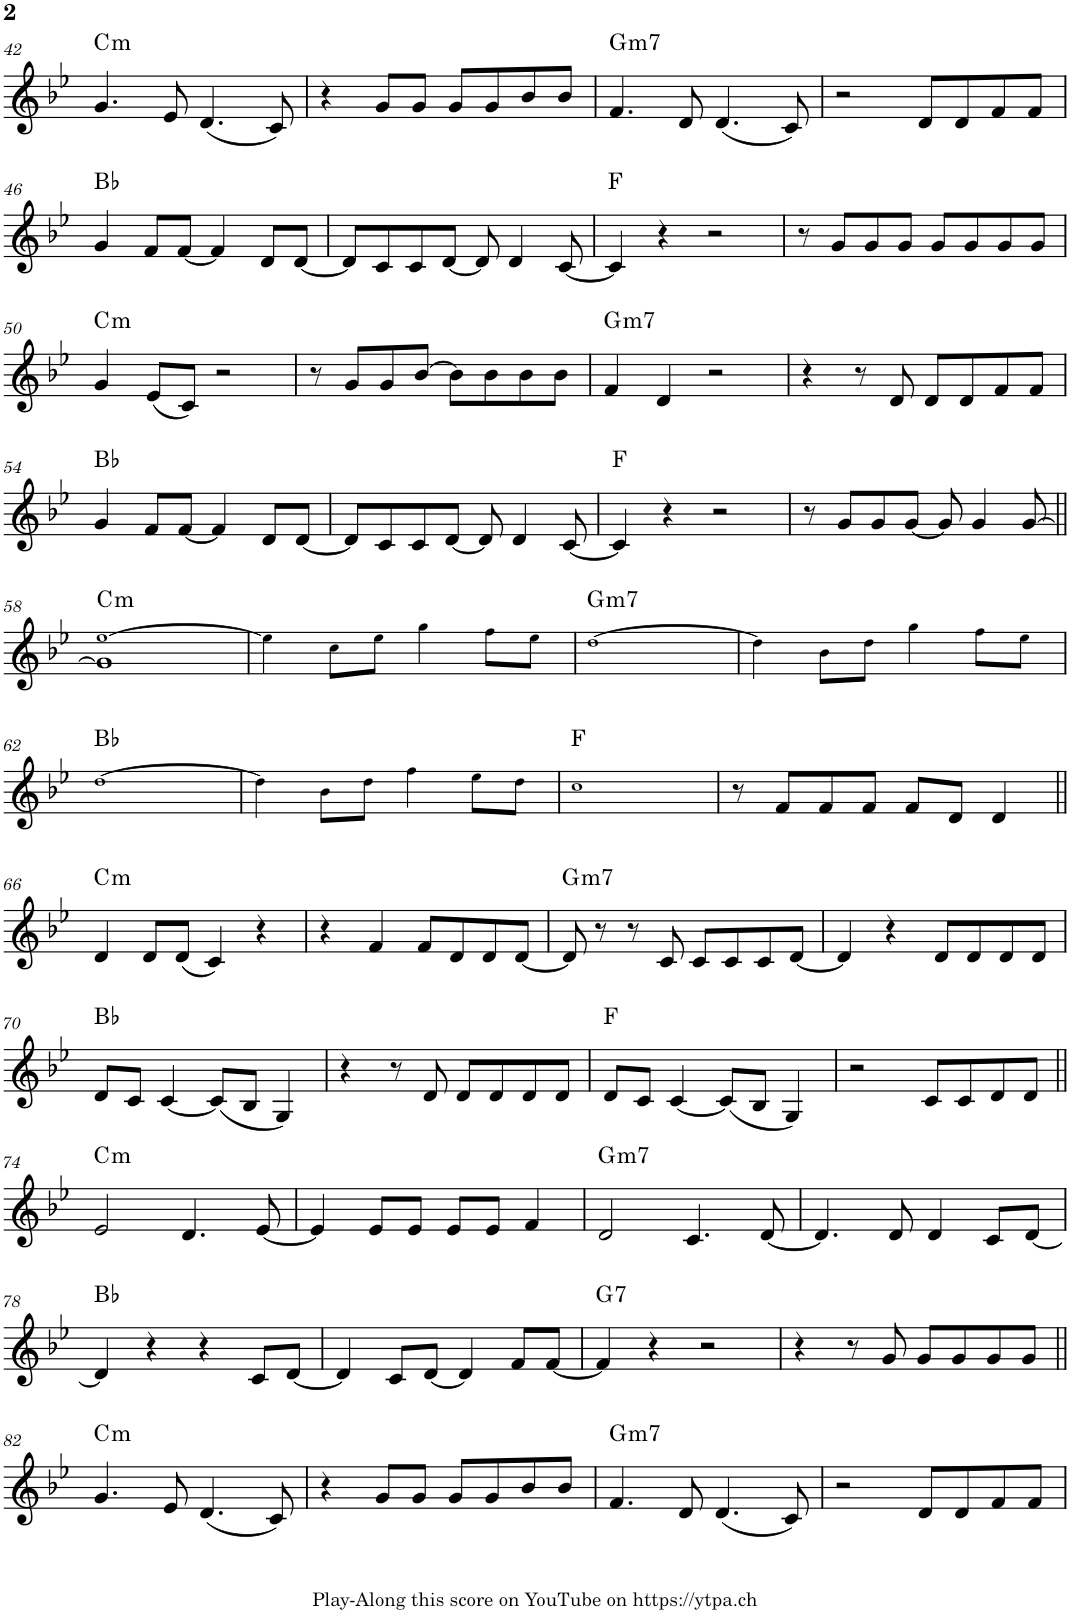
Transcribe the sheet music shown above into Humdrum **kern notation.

**kern	**harte
*part1	*part1
*staff1	*
*I"Piano	*
*I'Pno.	*
!!LO:PB:g=z
*clefG2	*
*k[b-e-]	*
*M4/4	*
=42	=42
!	!LO:H:kt=m
4.g/	C:min
8e-/	.
(4.d/	.
8c/)	.
=43	=43
4r	.
8g/L	.
8g/J	.
8g/L	.
8g/	.
8b-/	.
8b-/J	.
=44	=44
!	!LO:H:kt=m7
4.f/	G:min7
8d/	.
(4.d/	.
8c/)	.
=45	=45
2r	.
8d/L	.
8d/	.
8f/	.
8f/J	.
!!LO:LB:g=z
=46	=46
4g/	Bb:maj
8f/L	.
[8f/J	.
4f/]	.
8d/L	.
[8d/J	.
=47	=47
8d/L]	.
8c/	.
8c/	.
[8d/J	.
8d/]	.
4d/	.
[8c/	.
=48	=48
4c/]	F:maj
4r	.
2r	.
=49	=49
8r	.
8g/L	.
8g/	.
8g/J	.
8g/L	.
8g/	.
8g/	.
8g/J	.
!!LO:LB:g=z
=50	=50
!	!LO:H:kt=m
4g/	C:min
(8e-/L	.
8c/J)	.
2r	.
=51	=51
8r	.
8g/L	.
8g/	.
[8b-/J	.
8b-\L]	.
8b-\	.
8b-\	.
8b-\J	.
=52	=52
!	!LO:H:kt=m7
4f/	G:min7
4d/	.
2r	.
=53	=53
4r	.
8r	.
8d/	.
8d/L	.
8d/	.
8f/	.
8f/J	.
!!LO:LB:g=z
=54	=54
4g/	Bb:maj
8f/L	.
[8f/J	.
4f/]	.
8d/L	.
[8d/J	.
=55	=55
8d/L]	.
8c/	.
8c/	.
[8d/J	.
8d/]	.
4d/	.
[8c/	.
=56	=56
4c/]	F:maj
4r	.
2r	.
=57	=57
8r	.
8g/L	.
8g/	.
[8g/J	.
8g/]	.
4g/	.
[8g/	.
!!LO:LB:g=z
=58||	=58||
!	!LO:H:kt=m
1g] [1ee-!	C:min
=59	=59
4ee-!\]	.
8cc!\L	.
8ee-!\J	.
4gg!\	.
8ff!\L	.
8ee-!\J	.
=60	=60
!	!LO:H:kt=m7
[1dd!	G:min7
=61	=61
4dd!\]	.
8b-!\L	.
8dd!\J	.
4gg!\	.
8ff!\L	.
8ee-!\J	.
!!LO:LB:g=z
=62	=62
[1dd!	Bb:maj
=63	=63
4dd!\]	.
8b-!\L	.
8dd!\J	.
4ff!\	.
8ee-!\L	.
8dd!\J	.
=64	=64
1cc!	F:maj
=65	=65
8r	.
8f/L	.
8f/	.
8f/J	.
8f/L	.
8d/J	.
4d/	.
!!LO:LB:g=z
=66||	=66||
!	!LO:H:kt=m
4d/	C:min
8d/L	.
(8d/J	.
4c/)	.
4r	.
=67	=67
4r	.
4f/	.
8f/L	.
8d/	.
8d/	.
[8d/J	.
=68	=68
!	!LO:H:kt=m7
8d/]	G:min7
8r	.
8r	.
8c/	.
8c/L	.
8c/	.
8c/	.
[8d/J	.
=69	=69
4d/]	.
4r	.
8d/L	.
8d/	.
8d/	.
8d/J	.
!!LO:LB:g=z
=70	=70
8d/L	Bb:maj
8c/J	.
[4c/	.
(8c/L]	.
8B-/J	.
4G/)	.
=71	=71
4r	.
8r	.
8d/	.
8d/L	.
8d/	.
8d/	.
8d/J	.
=72	=72
8d/L	F:maj
8c/J	.
[4c/	.
(8c/L]	.
8B-/J	.
4G/)	.
=73	=73
2r	.
8c/L	.
8c/	.
8d/	.
8d/J	.
!!LO:LB:g=z
=74||	=74||
!	!LO:H:kt=m
2e-/	C:min
4.d/	.
[8e-/	.
=75	=75
4e-/]	.
8e-/L	.
8e-/J	.
8e-/L	.
8e-/J	.
4f/	.
=76	=76
!	!LO:H:kt=m7
2d/	G:min7
4.c/	.
[8d/	.
=77	=77
4.d/]	.
8d/	.
4d/	.
8c/L	.
[8d/J	.
!!LO:LB:g=z
=78	=78
4d/]	Bb:maj
4r	.
4r	.
8c/L	.
[8d/J	.
=79	=79
4d/]	.
8c/L	.
[8d/J	.
4d/]	.
8f/L	.
[8f/J	.
=80	=80
!	!LO:H:kt=7
4f/]	G:7
4r	.
2r	.
=81	=81
4r	.
8r	.
8g/	.
8g/L	.
8g/	.
8g/	.
8g/J	.
!!LO:LB:g=z
=82||	=82||
!	!LO:H:kt=m
4.g/	C:min
8e-/	.
(4.d/	.
8c/)	.
=83	=83
4r	.
8g/L	.
8g/J	.
8g/L	.
8g/	.
8b-/	.
8b-/J	.
=84	=84
!	!LO:H:kt=m7
4.f/	G:min7
8d/	.
(4.d/	.
8c/)	.
=85	=85
2r	.
8d/L	.
8d/	.
8f/	.
8f/J	.
=	=
*-	*-
